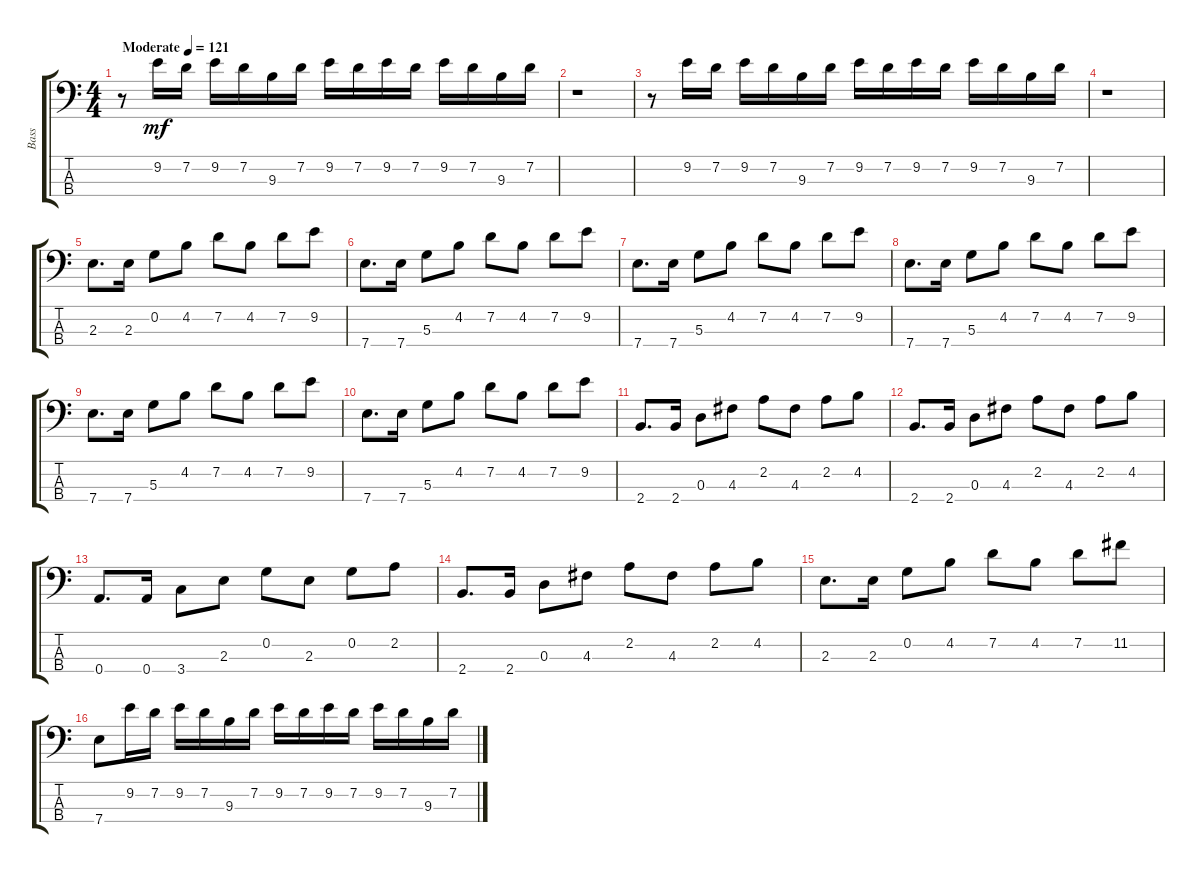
\track ("Bass" "Bass") {solo instrument electricbassfinger}
\staff {score tabs}
\tuning (C-1 G2 D2 A1) {hide}
\ts (4 4)
\tempo (121 "Moderate")
\clef f4
\ks c
r.8{dy mf instrument electricbassfinger} 9.2.16 7.2.16 9.2.16 7.2.16 9.3.16 7.2.16 9.2.16 7.2.16 9.2.16 7.2.16 9.2.16 7.2.16 9.3.16 7.2.16 |
r.1 |
r.8 9.2.16 7.2.16 9.2.16 7.2.16 9.3.16 7.2.16 9.2.16 7.2.16 9.2.16 7.2.16 9.2.16 7.2.16 9.3.16 7.2.16 |
r.1 |
2.3.8{d} 2.3.16 0.2.8 4.2.8 7.2.8 4.2.8 7.2.8 9.2.8 |
7.4.8{d} 7.4.16 5.3.8 4.2.8 7.2.8 4.2.8 7.2.8 9.2.8 |
7.4.8{d} 7.4.16 5.3.8 4.2.8 7.2.8 4.2.8 7.2.8 9.2.8 |
7.4.8{d} 7.4.16 5.3.8 4.2.8 7.2.8 4.2.8 7.2.8 9.2.8 |
7.4.8{d} 7.4.16 5.3.8 4.2.8 7.2.8 4.2.8 7.2.8 9.2.8 |
7.4.8{d} 7.4.16 5.3.8 4.2.8 7.2.8 4.2.8 7.2.8 9.2.8 |
2.4.8{d} 2.4.16 0.3.8 4.3.8 2.2.8 4.3.8 2.2.8 4.2.8 |
2.4.8{d} 2.4.16 0.3.8 4.3.8 2.2.8 4.3.8 2.2.8 4.2.8 |
0.4.8{d} 0.4.16 3.4.8 2.3.8 0.2.8 2.3.8 0.2.8 2.2.8 |
2.4.8{d} 2.4.16 0.3.8 4.3.8 2.2.8 4.3.8 2.2.8 4.2.8 |
2.3.8{d} 2.3.16 0.2.8 4.2.8 7.2.8 4.2.8 7.2.8 11.2.8 |
7.4.8 9.2.16 7.2.16 9.2.16 7.2.16 9.3.16 7.2.16 9.2.16 7.2.16 9.2.16 7.2.16 9.2.16 7.2.16 9.3.16 7.2.16
